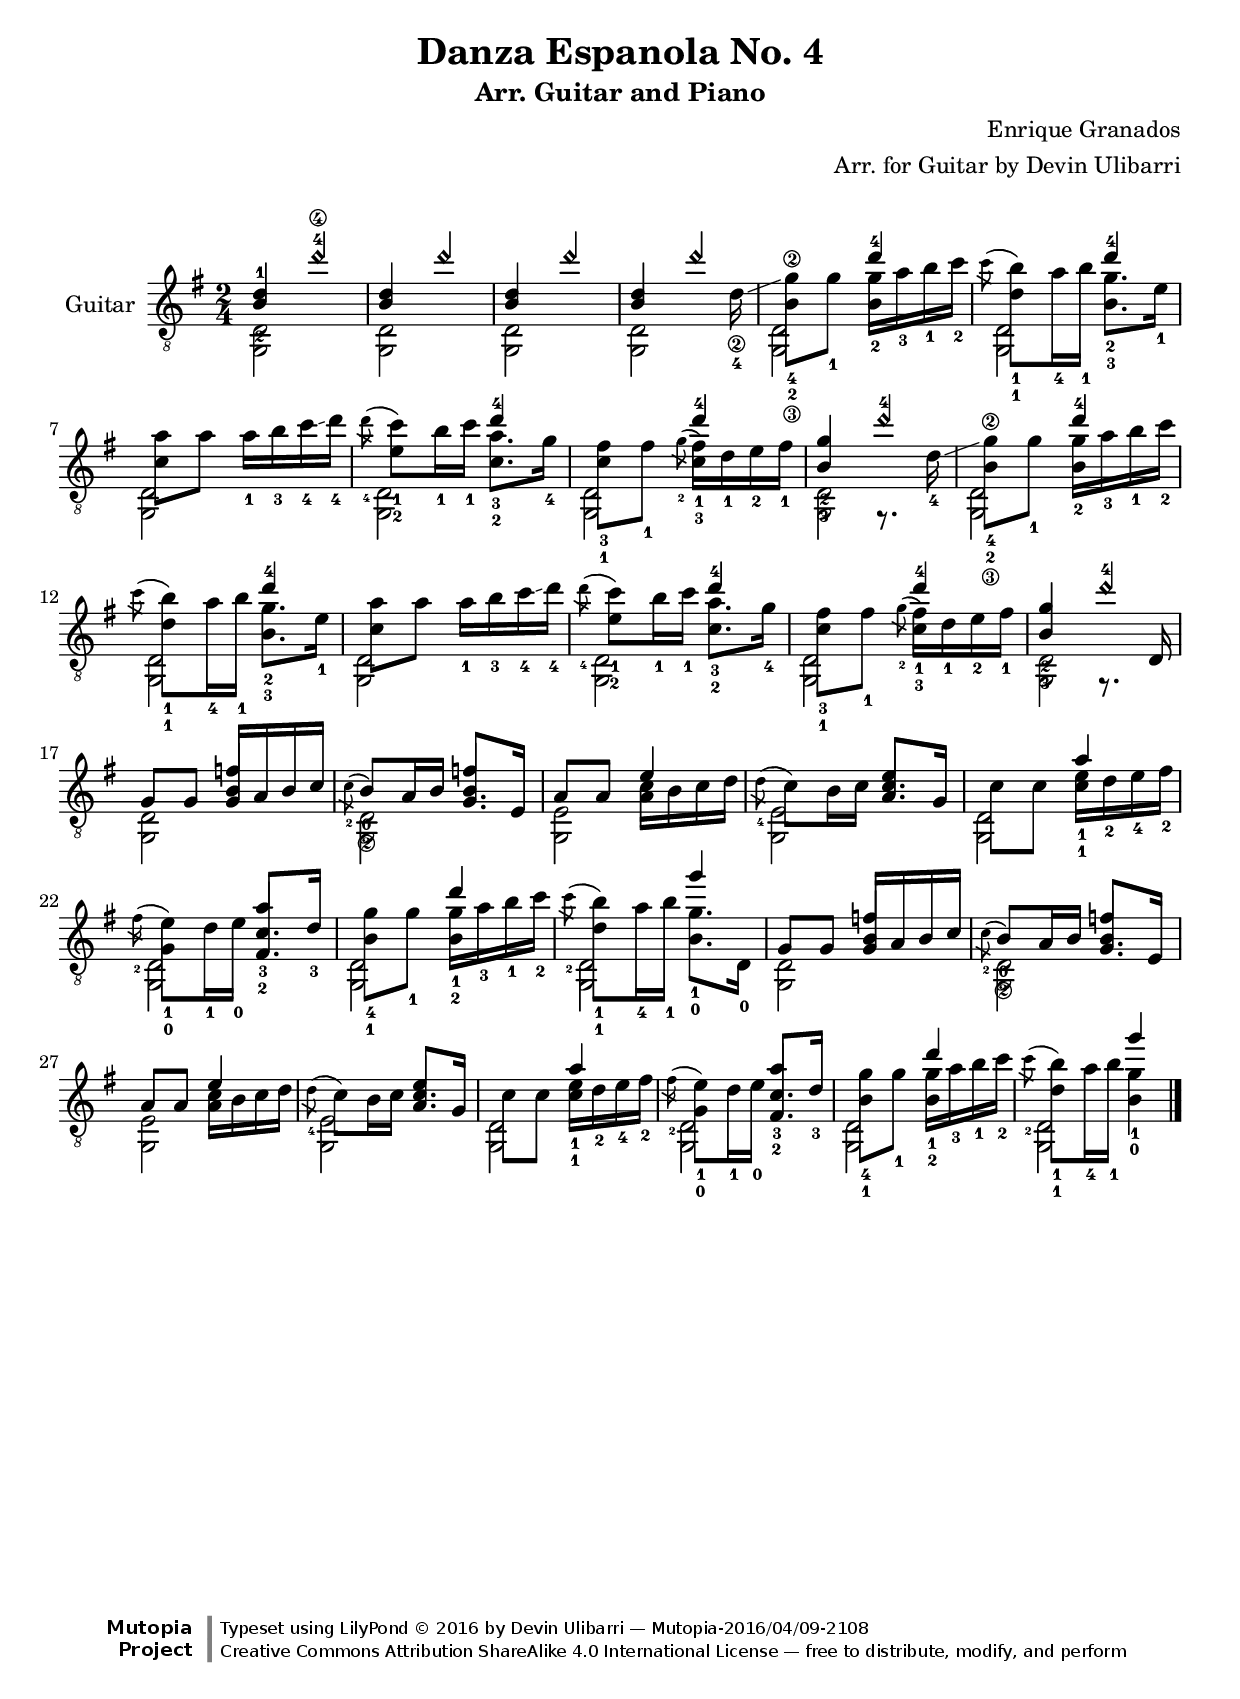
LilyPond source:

\version "2.18.2"

\header {
  title = "Danza Espanola No. 4"
  subtitle = "Arr. Guitar and Piano"
  composer = "Enrique Granados"
  arranger = "Arr. for Guitar by Devin Ulibarri"
  opus = ""
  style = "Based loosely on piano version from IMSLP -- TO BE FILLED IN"
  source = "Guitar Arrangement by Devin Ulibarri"
  date = ""
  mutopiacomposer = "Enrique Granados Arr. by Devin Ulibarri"
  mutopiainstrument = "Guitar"
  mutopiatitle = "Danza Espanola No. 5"
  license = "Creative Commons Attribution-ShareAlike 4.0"
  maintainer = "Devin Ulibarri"
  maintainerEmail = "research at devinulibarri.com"

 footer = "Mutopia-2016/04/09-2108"
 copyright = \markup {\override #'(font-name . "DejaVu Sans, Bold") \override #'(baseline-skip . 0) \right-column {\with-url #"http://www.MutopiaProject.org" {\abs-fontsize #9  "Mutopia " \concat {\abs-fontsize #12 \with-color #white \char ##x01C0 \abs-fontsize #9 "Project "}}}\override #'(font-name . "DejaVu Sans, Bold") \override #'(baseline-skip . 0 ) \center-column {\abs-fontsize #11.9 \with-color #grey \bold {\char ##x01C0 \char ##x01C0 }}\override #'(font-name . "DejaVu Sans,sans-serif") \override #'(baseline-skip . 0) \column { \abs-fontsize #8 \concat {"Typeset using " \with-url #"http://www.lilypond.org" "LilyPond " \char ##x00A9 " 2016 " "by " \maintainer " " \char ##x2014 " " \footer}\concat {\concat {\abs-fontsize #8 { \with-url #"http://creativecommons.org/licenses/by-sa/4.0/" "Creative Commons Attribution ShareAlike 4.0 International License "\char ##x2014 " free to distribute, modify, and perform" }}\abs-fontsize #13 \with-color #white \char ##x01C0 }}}
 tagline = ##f
}

\paper {
  % add space between composer/opus markup and first staff
  markup-system-spacing #'padding = #3
  % add a little space between composer and opus
  markup-markup-spacing #'padding = #1.2
  top-margin = #8
  bottom-margin = #12
}

mbreak = {} % { \break }
global = {
  \time 2/4
  \key g \major
}

%% C with slash -------------------------------
cWithSlash = \markup {
  \combine \roman C \translate #'(0.6 . -0.4) \draw-line #'(0 . 2.0)
}
%% Span -----------------------------------
%% Syntax: \bbarre #"text" { notes } - text = any number of box
bbarre =
#(define-music-function (barre location str music) (string? ly:music?)
   (let ((elts (extract-named-music music '(NoteEvent EventChord))))
     (if (pair? elts)
         (let ((first-element (first elts))
               (last-element (last elts)))
           (set! (ly:music-property first-element 'articulations)
                 (cons (make-music 'TextSpanEvent 'span-direction -1)
                       (ly:music-property first-element 'articulations)))
           (set! (ly:music-property last-element 'articulations)
                 (cons (make-music 'TextSpanEvent 'span-direction 1)
                       (ly:music-property last-element 'articulations))))))
   #{
       \once \override TextSpanner.font-size = #-2
       \once \override TextSpanner.font-shape = #'upright
       \once \override TextSpanner.staff-padding = #3
       \once \override TextSpanner.style = #'line
       \once \override TextSpanner.to-barline = ##f
       \once \override TextSpanner.bound-details =
            #`((left
                (text . ,#{ \markup { \draw-line #'( 0 . -.5) } #})
                (Y . 0)
                (padding . 0.25)
                (attach-dir . -2))
               (right
                (text . ,#{ \markup { \cWithSlash #str } #})
                (Y . 0)
                (padding . 0.25)
                (attach-dir . 2)))
%% uncomment this line for make full barred
      % \once \override TextSpanner.bound-details.left.text = \markup{"B" #str}
      $music
   #})

#(define RH rightHandFinger)

upperVoice = \relative c'' {
  \voiceOne
  \slurDown
  \override TextSpanner.bound-details.left.stencil-align-dir-y = #CENTER
  \override TextSpanner.dash-fraction = #0.3
  \override TextSpanner.dash-period = #1
  <d,-1 b-2>4 %{need to move this 2 up%} d'-4-\4\harmonic | <d, b> d'\harmonic |
  <d, b>4 d'\harmonic | <d, b> d'\harmonic |
  s4 d4-4 | s4 d4-4 |
  s2 | s4 d-4 |
  s4 d-4 | s4 d-4\harmonic |
  s4 d4-4 | s4 d4-4 |
  s2 | s4 d-4 |
  s4 d-4 | s4 d-4\harmonic |
  s4 f,4 | s4 f4 |
  s4 e4 | s4 e4 |
  s4 a4 | s4 a4 |
  s4 d4 | s4 g4 |
  s4 f,4 | s4 f4 |
  s4 e4 | s4 e4 |
  s4 a4 | s4 a4 |
  s4 d4 | s4 g4 |
  \bar "|."
}

lowerVoice = \relative c {
  \voiceThree
  \slurDown
  \override TextSpanner.bound-details.left.stencil-align-dir-y = #CENTER
  \override TextSpanner.dash-fraction = #0.3
  \override TextSpanner.dash-period = #1
  \stemDown
  <g d'>2 | <g d'>2 |
  <g d'>2 | <g d'>2 |
  <g d'>2 | <g d'>2 |
  <g d'>2 | <g d'>2 |
  <g d'>2 | <g d'>2 |
  <g d'>2 | <g d'>2 |
  <g d'>2 | <g d'>2 |
  <g d'>2 | <g d'>2 |
  <g d'>2 | <g d'>2 |
  <g e'>2 | <g e'>2 |
  <g d'>2 | <g d'>2 |
  <g d'>2 | <g d'>2 |
  <g d'>2 | <g d'>2 |
  <g e'>2 | <g e'>2 |
  <g d'>2 | <g d'>2 |
  <g d'>2 | <g d'>2 |
}

middleVoice = \relative c' {
  \voiceTwo
  \set stringNumberOrientations = #'(down)
  \set fingeringOrientations = #'(down)
  \override TextSpanner.bound-details.left.stencil-align-dir-y = #CENTER
  \override TextSpanner.font-size = #-5
  \override TextSpanner.dash-fraction = #0.3
  \override TextSpanner.dash-period = #1
  \slurUp
  s2 | s2 |
  s2 | s4 s8. d16-4-\2\glissando |
  %{\stemUp%} <g-4^\2 %{how to put fingering up? %} b,-2-\3>8 g-1 %{\stemDown%} <g b,-2>16 a-3 b-1 c-2 | \acciaccatura<c>8 <b-1 d,-1>8 a16-4 b-1 <g-2 b,-3>8. e16-1 |
  <a c,>8 a a16-1 b-3 c-4\glissando d-4 | \acciaccatura d8-4 <c-1 e,-2>8 b16-1 c-1 <a-3 c,-2>8. g16-4 |
  <fis-3 c-1>8 fis-1 \acciaccatura g8-2 <fis-1 c-3>16 d-1 e-2 fis-1 | \stemUp <g-2 b,-3>4 \stemNeutral r8. d16-4 \glissando |
  %{\stemUp%} <g-4^\2 %{how to put fingering up? %} b,-2-\3>8 g-1 %{\stemDown%} <g b,-2>16 a-3 b-1 c-2 | \acciaccatura<c>8 <b-1 d,-1>8 a16-4 b-1 <g-2 b,-3>8. e16-1 |
  <a c,>8 a a16-1 b-3 c-4\glissando d-4 | \acciaccatura d8-4 <c-1 e,-2>8 b16-1 c-1 <a-3 c,-2>8. g16-4 |
  <fis-3 c-1>8 fis-1 \acciaccatura g8-2 <fis-1 c-3>16 d-1 e-2 fis-1 | \stemUp <g-2 b,-3>4 \stemNeutral r8. d,16 |
  g8 g <g b>16 a b c | \acciaccatura c8-2 b-0-\2 a16 b <g b>8. e16 |
  a8 a <a c>16 b c d | \acciaccatura d8-4 c b16 c <a c>8. g16 |
  c8 c <c-1 e-1>16 d-2 e-4 fis-2 | \acciaccatura fis-2 <e-1 g,-0>8 d16-1 e16-0 <c-3 fis,-2>8. d16-3 |
  <g-4 b,-1>8 g-1 <g-1 b,-2>16 a-3 b-1 c-2 | \acciaccatura c8-2 <b-1 d,-1>8 a16-4 b-1 <g-1 b,-0>8. d,16-0 |
  g8 g <g b>16 a b c | \acciaccatura c8-2 b-0-\2 a16 b <g b>8. e16 |
  a8 a <a c>16 b c d | \acciaccatura d8-4 c b16 c <a c>8. g16 |
  c8 c <c-1 e-1>16 d-2 e-4 fis-2 | \acciaccatura fis-2 <e-1 g,-0>8 d16-1 e16-0 <c-3 fis,-2>8. d16-3 |
  <g-4 b,-1>8 g-1 <g-1 b,-2>16 a-3 b-1 c-2 | \acciaccatura c8-2 <b-1 d,-1>8 a16-4 b-1 <g-1 b,-0>4 |
  
}

\score {
  <<
    \new Staff = "Guitar" \with {
      midiInstrument = #"acoustic guitar (nylon)"
      instrumentName = #"Guitar"
      \mergeDifferentlyDottedOn
      \mergeDifferentlyHeadedOn
%      \override StringNumber #'stencil = ##f
    } <<
      \global
      \clef "treble_8"

      \context Voice = "upperVoice" \upperVoice
      \context Voice = "middleVoice" \middleVoice
      \context Voice = "lowerVoice" \lowerVoice
    >>
%{
    % tabs are not completely developed
    \new TabStaff = "Guitar tabs" \with {
      restrainOpenStrings = ##t
    } <<
      \clef "moderntab"
      \global
      \context TabVoice = "upperVoice" \upperVoice
      \context TabVoice = "middleVoice" \middleVoice
      \context Tabvoice = "lowerVoice" \lowerVoice
    >>
%}
  >>
  \layout {}
  \midi {
    \context { \TabStaff \remove "Staff_performer" }
    \tempo 4 = 74
  }
}
